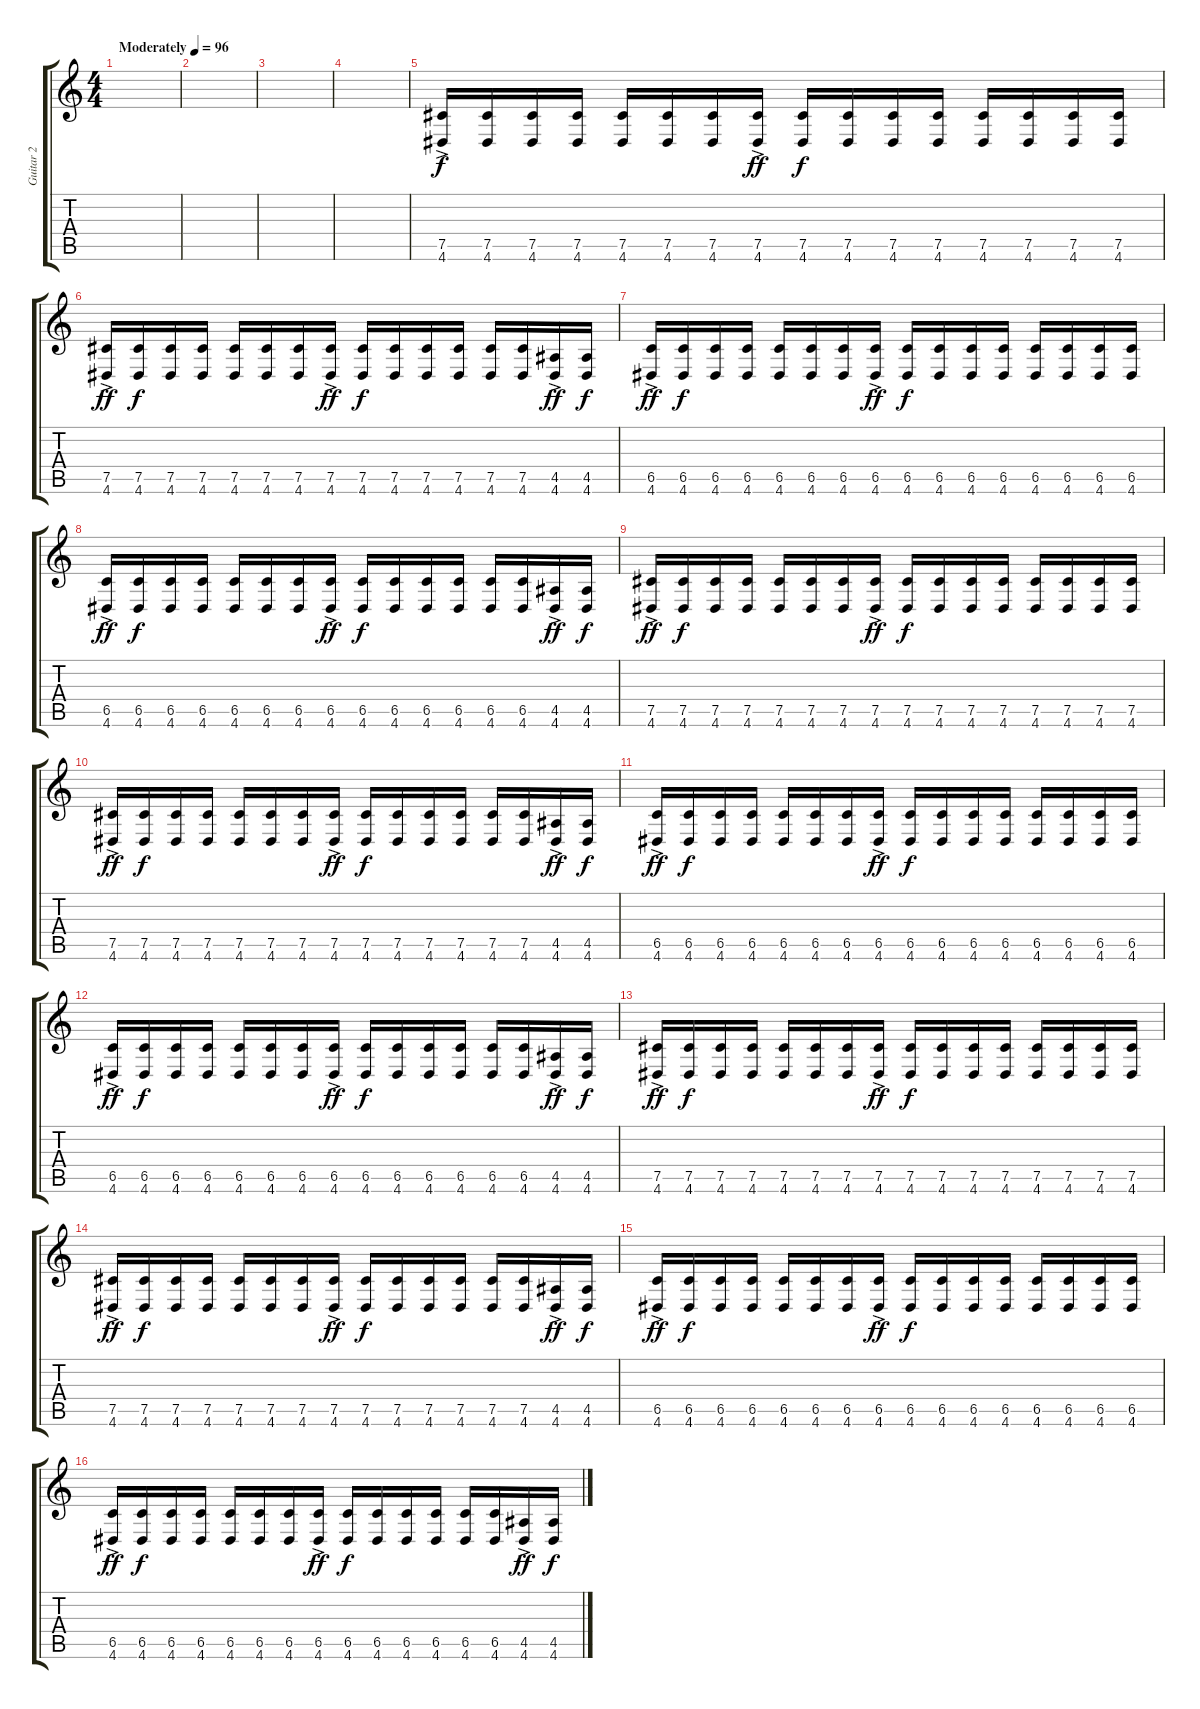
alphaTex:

\track ("Guitar 2" "Guitar 2") {instrument electricguitarclean}
\staff {score tabs}
\tuning (Db4 Ab3 E3 B2 Gb2 B1) {hide}
\ts (4 4)
\tempo (96 "Moderately")
\clef g2
\ks c
|
|
|
|
(7.5{ac} 4.6{ac}).16 (7.5 4.6).16{dy f} (7.5 4.6).16 (7.5 4.6).16 (7.5 4.6).16 (7.5 4.6).16 (7.5 4.6).16 (7.5{ac} 4.6{ac}).16{dy ff} (7.5 4.6).16{dy f} (7.5 4.6).16 (7.5 4.6).16 (7.5 4.6).16 (7.5 4.6).16 (7.5 4.6).16 (7.5 4.6).16 (7.5 4.6).16 |
(7.5{ac} 4.6{ac}).16{dy ff} (7.5 4.6).16{dy f} (7.5 4.6).16 (7.5 4.6).16 (7.5 4.6).16 (7.5 4.6).16 (7.5 4.6).16 (7.5{ac} 4.6{ac}).16{dy ff} (7.5 4.6).16{dy f} (7.5 4.6).16 (7.5 4.6).16 (7.5 4.6).16 (7.5 4.6).16 (7.5 4.6).16 (4.5{ac} 4.6{ac}).16{dy ff} (4.5 4.6).16{dy f} |
(6.5{ac} 4.6{ac}).16{dy ff} (6.5 4.6).16{dy f} (6.5 4.6).16 (6.5 4.6).16 (6.5 4.6).16 (6.5 4.6).16 (6.5 4.6).16 (6.5{ac} 4.6{ac}).16{dy ff} (6.5 4.6).16{dy f} (6.5 4.6).16 (6.5 4.6).16 (6.5 4.6).16 (6.5 4.6).16 (6.5 4.6).16 (6.5 4.6).16 (6.5 4.6).16 |
(6.5{ac} 4.6{ac}).16{dy ff} (6.5 4.6).16{dy f} (6.5 4.6).16 (6.5 4.6).16 (6.5 4.6).16 (6.5 4.6).16 (6.5 4.6).16 (6.5{ac} 4.6{ac}).16{dy ff} (6.5 4.6).16{dy f} (6.5 4.6).16 (6.5 4.6).16 (6.5 4.6).16 (6.5 4.6).16 (6.5 4.6).16 (4.5{ac} 4.6{ac}).16{dy ff} (4.5 4.6).16{dy f} |
(7.5{ac} 4.6{ac}).16{dy ff} (7.5 4.6).16{dy f} (7.5 4.6).16 (7.5 4.6).16 (7.5 4.6).16 (7.5 4.6).16 (7.5 4.6).16 (7.5{ac} 4.6{ac}).16{dy ff} (7.5 4.6).16{dy f} (7.5 4.6).16 (7.5 4.6).16 (7.5 4.6).16 (7.5 4.6).16 (7.5 4.6).16 (7.5 4.6).16 (7.5 4.6).16 |
(7.5{ac} 4.6{ac}).16{dy ff} (7.5 4.6).16{dy f} (7.5 4.6).16 (7.5 4.6).16 (7.5 4.6).16 (7.5 4.6).16 (7.5 4.6).16 (7.5{ac} 4.6{ac}).16{dy ff} (7.5 4.6).16{dy f} (7.5 4.6).16 (7.5 4.6).16 (7.5 4.6).16 (7.5 4.6).16 (7.5 4.6).16 (4.5{ac} 4.6{ac}).16{dy ff} (4.5 4.6).16{dy f} |
(6.5{ac} 4.6{ac}).16{dy ff} (6.5 4.6).16{dy f} (6.5 4.6).16 (6.5 4.6).16 (6.5 4.6).16 (6.5 4.6).16 (6.5 4.6).16 (6.5{ac} 4.6{ac}).16{dy ff} (6.5 4.6).16{dy f} (6.5 4.6).16 (6.5 4.6).16 (6.5 4.6).16 (6.5 4.6).16 (6.5 4.6).16 (6.5 4.6).16 (6.5 4.6).16 |
(6.5{ac} 4.6{ac}).16{dy ff} (6.5 4.6).16{dy f} (6.5 4.6).16 (6.5 4.6).16 (6.5 4.6).16 (6.5 4.6).16 (6.5 4.6).16 (6.5{ac} 4.6{ac}).16{dy ff} (6.5 4.6).16{dy f} (6.5 4.6).16 (6.5 4.6).16 (6.5 4.6).16 (6.5 4.6).16 (6.5 4.6).16 (4.5{ac} 4.6{ac}).16{dy ff} (4.5 4.6).16{dy f} |
(7.5{ac} 4.6{ac}).16{dy ff} (7.5 4.6).16{dy f} (7.5 4.6).16 (7.5 4.6).16 (7.5 4.6).16 (7.5 4.6).16 (7.5 4.6).16 (7.5{ac} 4.6{ac}).16{dy ff} (7.5 4.6).16{dy f} (7.5 4.6).16 (7.5 4.6).16 (7.5 4.6).16 (7.5 4.6).16 (7.5 4.6).16 (7.5 4.6).16 (7.5 4.6).16 |
(7.5{ac} 4.6{ac}).16{dy ff} (7.5 4.6).16{dy f} (7.5 4.6).16 (7.5 4.6).16 (7.5 4.6).16 (7.5 4.6).16 (7.5 4.6).16 (7.5{ac} 4.6{ac}).16{dy ff} (7.5 4.6).16{dy f} (7.5 4.6).16 (7.5 4.6).16 (7.5 4.6).16 (7.5 4.6).16 (7.5 4.6).16 (4.5{ac} 4.6{ac}).16{dy ff} (4.5 4.6).16{dy f} |
(6.5{ac} 4.6{ac}).16{dy ff} (6.5 4.6).16{dy f} (6.5 4.6).16 (6.5 4.6).16 (6.5 4.6).16 (6.5 4.6).16 (6.5 4.6).16 (6.5{ac} 4.6{ac}).16{dy ff} (6.5 4.6).16{dy f} (6.5 4.6).16 (6.5 4.6).16 (6.5 4.6).16 (6.5 4.6).16 (6.5 4.6).16 (6.5 4.6).16 (6.5 4.6).16 |
(6.5{ac} 4.6{ac}).16{dy ff} (6.5 4.6).16{dy f} (6.5 4.6).16 (6.5 4.6).16 (6.5 4.6).16 (6.5 4.6).16 (6.5 4.6).16 (6.5{ac} 4.6{ac}).16{dy ff} (6.5 4.6).16{dy f} (6.5 4.6).16 (6.5 4.6).16 (6.5 4.6).16 (6.5 4.6).16 (6.5 4.6).16 (4.5{ac} 4.6{ac}).16{dy ff} (4.5 4.6).16{dy f}
